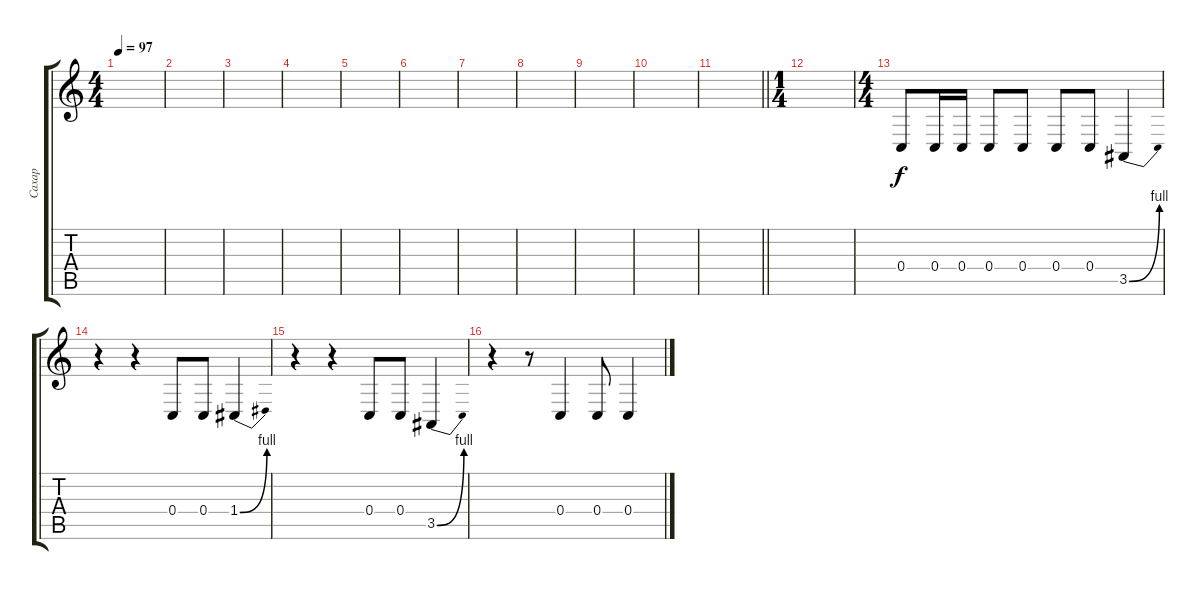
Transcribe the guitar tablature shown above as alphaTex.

\track ("Сахар" "Сахар") {instrument clarinet}
\staff {score tabs}
\tuning (D4 A3 F3 C3 G2 C2) {hide}
\ts (4 4)
\tempo 97
\clef g2
\ks c
|
|
|
|
|
|
|
|
|
|
\barLineRight lightlight
|
\ts (1 4)
|
\ts (4 4)
0.4.8 0.4.16 0.4.16 0.4.8 0.4.8 0.4.8 0.4.8 3.5{be (bend 0 0 60 4)}.4 |
r.4 r.4 0.4.8 0.4.8 1.4{be (bend 0 0 60 4)}.4 |
r.4 r.4 0.4.8 0.4.8 3.5{be (bend 0 0 60 4)}.4 |
r.4 r.8 0.4.4 0.4.8 0.4.4
